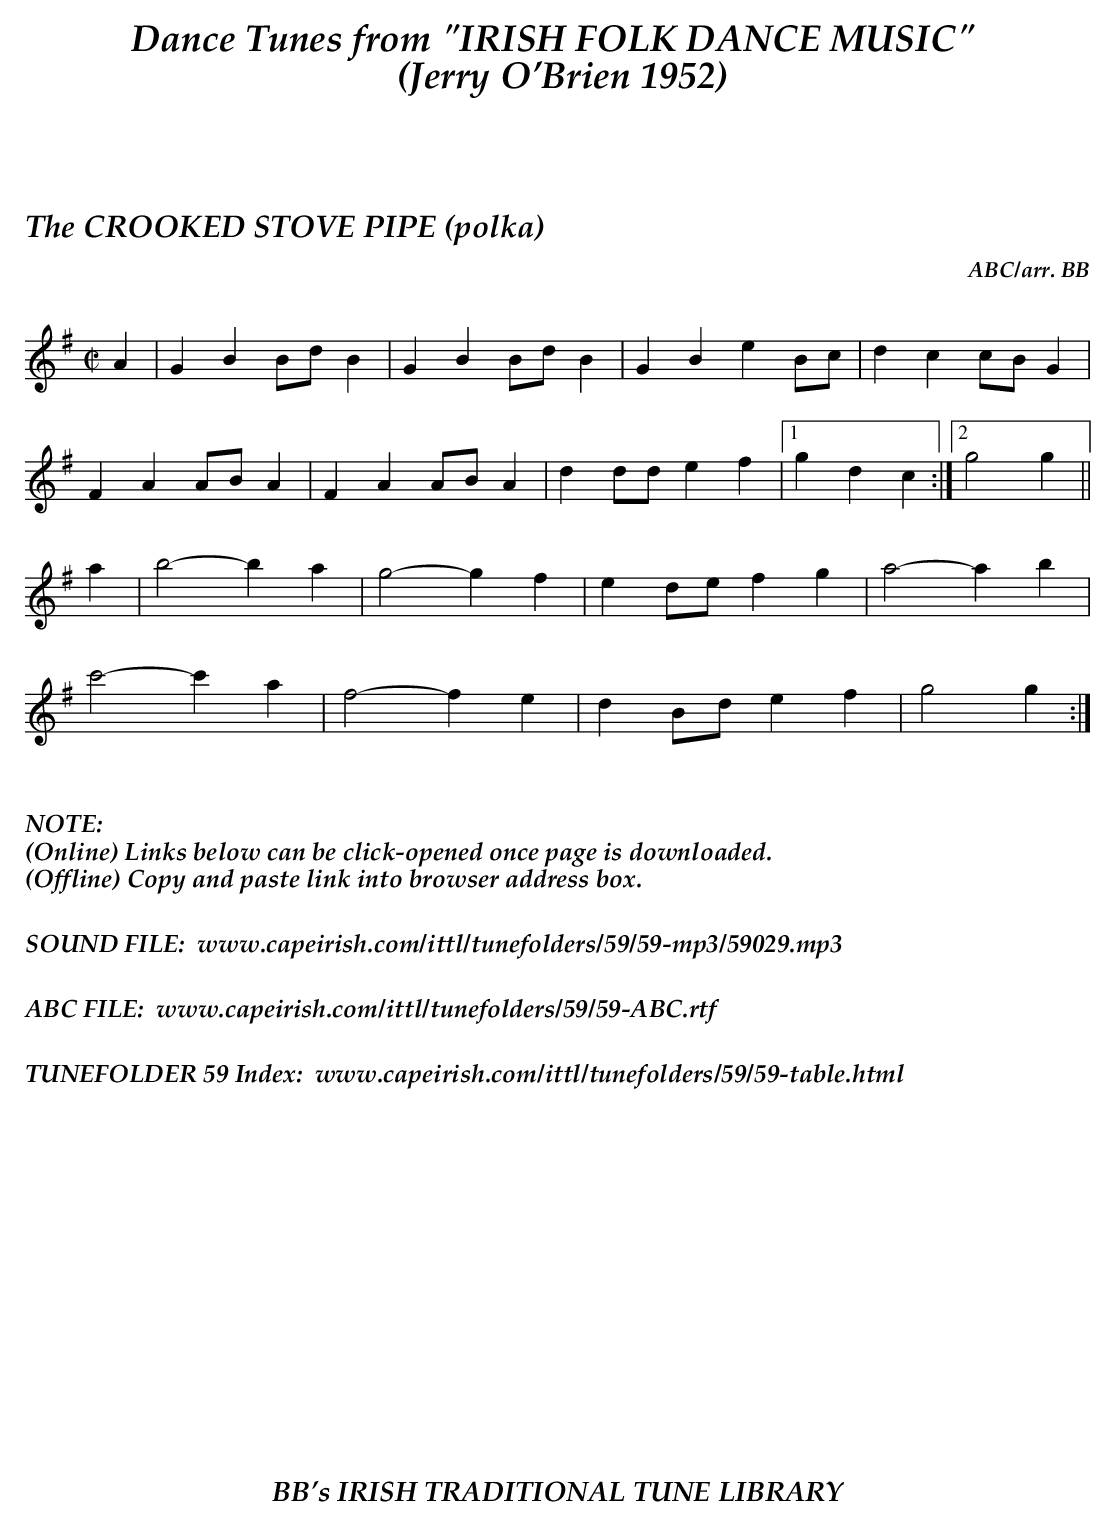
X:1
T:CROOKED STOVE PIPE (polka), The
C:ABC/arr. BB
L:1/4
M:C|
K:G
A|GB B/d/B|GB B/d/B|GB eB/c/|dc c/B/G|
FA A/B/A|FA A/B/A|dd/d/ ef|1 gd c :|2 g2 g||
a|b2 -ba|g2 -gf|ed/e/ fg|a2 -ab|
c'2 -c'a|f2 -fe|dB/d/ ef|g2 g :|
%%vskip .3in
%%textoption left
%%textfont "Palatino-BoldItalic" 16
%%begintext
%%NOTE:
(Online) Links below can be click-opened once page is downloaded.
(Offline) Copy and paste link into browser address box.
%%
%%
SOUND FILE:  www.capeirish.com/ittl/tunefolders/59/59-mp3/59029.mp3
%%
%%
ABC FILE:  www.capeirish.com/ittl/tunefolders/59/59-ABC.rtf
%%
%%
TUNEFOLDER 59 Index:  www.capeirish.com/ittl/tunefolders/59/59-table.html
